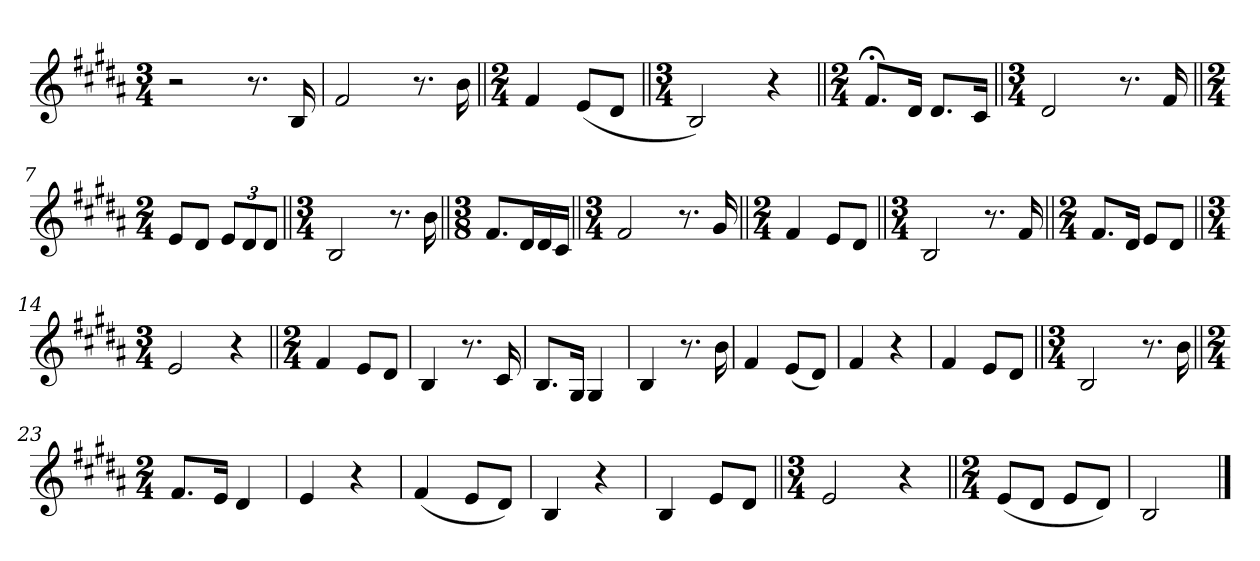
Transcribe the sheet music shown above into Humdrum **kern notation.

**kern
*part1
*staff1
*clefG2
*k[f#c#g#d#a#]
*M3/4
=1
2r
8.r
16B/
=2
2f#/
8.r
16b\
=3||
*M2/4
4f#/
(8e/L
8d#/J
=4||
*M3/4
2B/)
4r
=5||
*M2/4
8.f#;</L
16d#/Jk
8.d#/L
16c#/Jk
=6||
*M3/4
2d#/
8.r
16f#/
=7||
*M2/4
8e/L
8d#/J
12e/L
12d#/
12d#/J
=8||
*M3/4
2B/
8.r
16b\
=9||
*M3/8
8.f#/L
16d#/L
16d#/
16c#/JJ
=10||
*M3/4
2f#/
8.r
16g#/
=11||
*M2/4
4f#/
8e/L
8d#/J
=12||
*M3/4
2B/
8.r
16f#/
=13||
*M2/4
8.f#/L
16d#/Jk
8e/L
8d#/J
=14||
*M3/4
2e/
4r
=15||
*M2/4
4f#/
8e/L
8d#/J
=16
4B/
8.r
16c#/
=17
8.B/L
16G#/Jk
4G#/
=18
4B/
8.r
16b\
=19
4f#/
(8e/L
8d#/J)
=20
4f#/
4r
=21
4f#/
8e/L
8d#/J
=22||
*M3/4
2B/
8.r
16b\
=23||
*M2/4
8.f#/L
16e/Jk
4d#/
=24
4e/
4r
=25
(4f#/
8e/L
8d#/J)
=26
4B/
4r
=27
4B/
8e/L
8d#/J
=28||
*M3/4
2e/
4r
=29||
*M2/4
(8e/L
8d#/J
8e/L
8d#/J)
=30
2B/
==
*-
